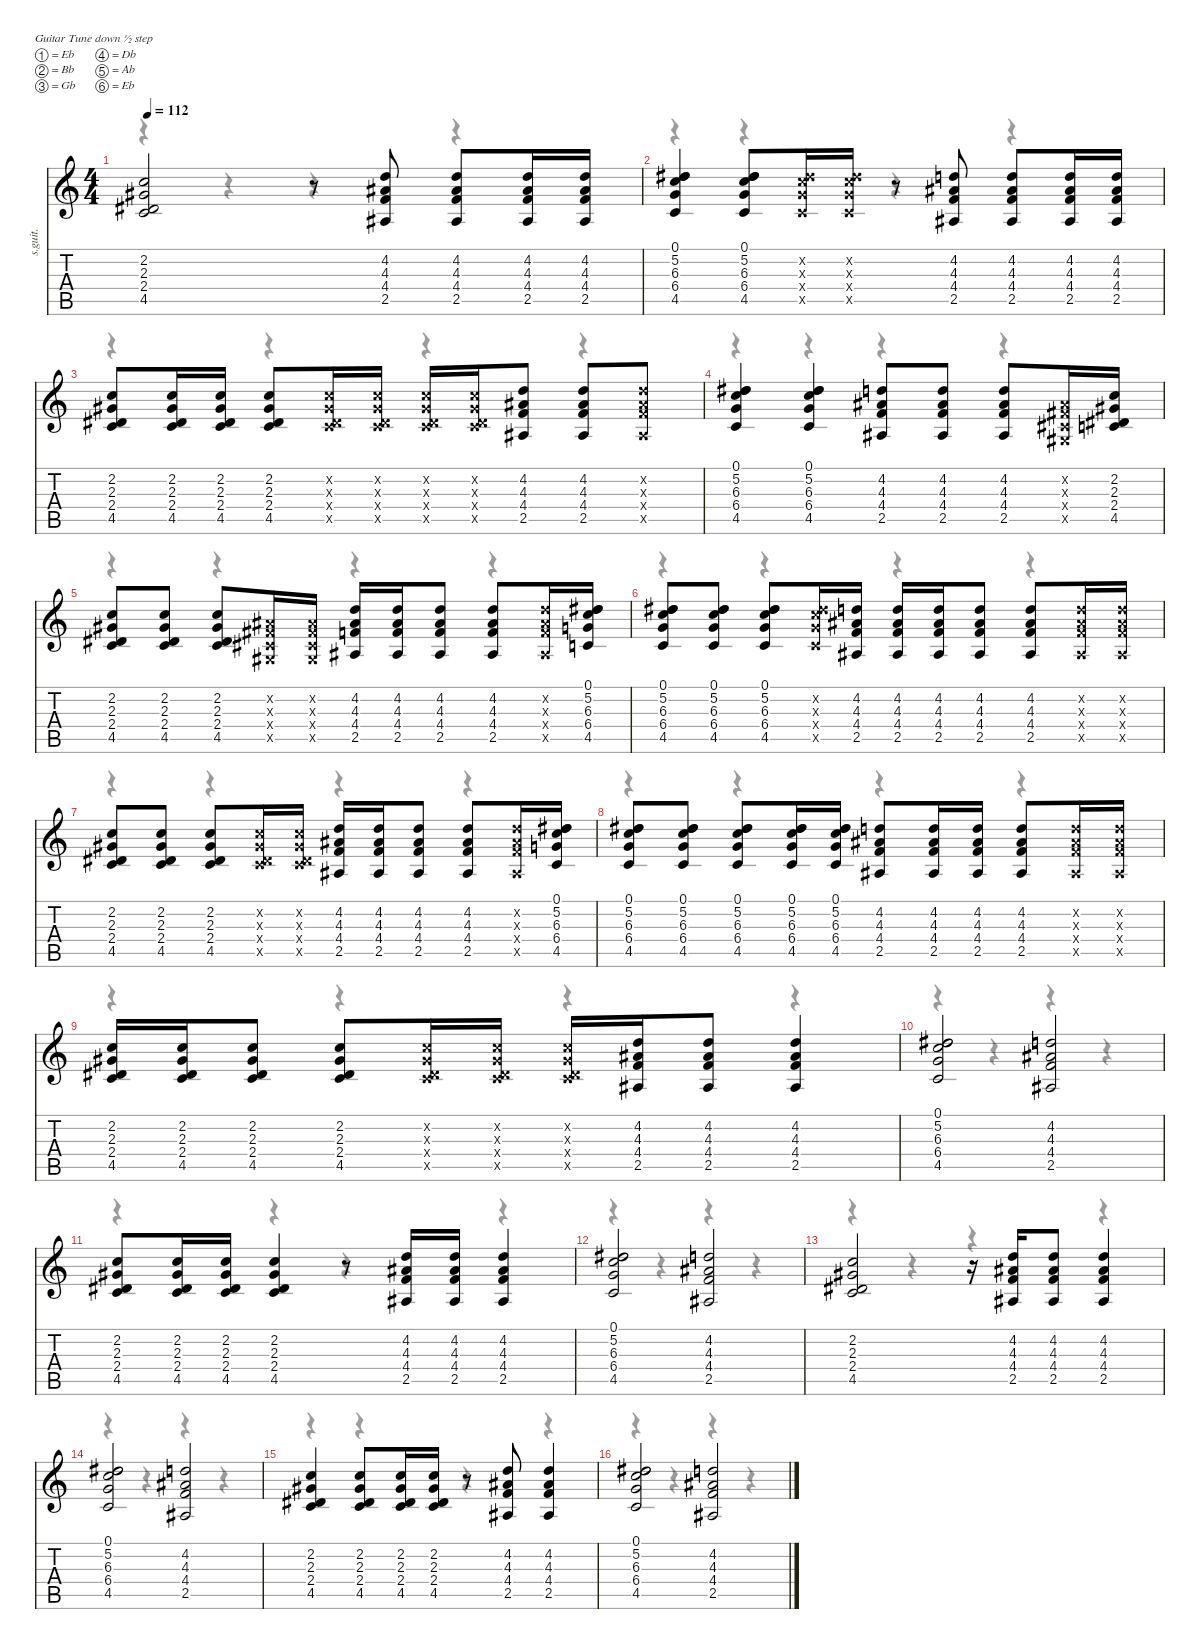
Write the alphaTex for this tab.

\defaultSystemsLayout 4
\hideDynamics
\bracketExtendMode nobrackets
\otherSystemsTrackNameOrientation horizontal
\track ("Acoustic - Dave Mason" "s.guit.") {instrument acousticguitarsteel}
\staff {score tabs}
\tuning (Eb4 Bb3 Gb3 Db3 Ab2 Eb2)
\voice
\ts (4 4)
\tempo 112
\clef g2
\ks c
(2.2 2.3{acc #} 2.4{acc #} 4.5).2{dy f} r.8 (4.2 4.3{acc #} 4.4 2.5{acc #}).8 (4.2 4.3{acc #} 4.4 2.5{acc #}).8 (4.2 4.3{acc #} 4.4 2.5{acc #}).16 (4.2 4.3{acc #} 4.4 2.5{acc #}).16 |
(0.1{acc #} 5.2{acc #} 6.3 6.4 4.5).4 (0.1{acc #} 5.2{acc #} 6.3 6.4 4.5).8 (5.2{x acc #} 6.3{x} 6.4{x} 4.5{x}).16 (5.2{x acc #} 6.3{x} 6.4{x} 4.5{x}).16 r.8 (4.2 4.3{acc #} 4.4 2.5{acc #}).8 (4.2 4.3{acc #} 4.4 2.5{acc #}).8 (4.2 4.3{acc #} 4.4 2.5{acc #}).16 (4.2 4.3{acc #} 4.4 2.5{acc #}).16 |
(2.2 2.3{acc #} 2.4{acc #} 4.5).8 (2.2 2.3{acc #} 2.4{acc #} 4.5).16 (2.2 2.3{acc #} 2.4{acc #} 4.5).16 (2.2 2.3{acc #} 2.4{acc #} 4.5).8 (2.2{x} 2.3{x acc #} 2.4{x acc #} 4.5{x}).16 (2.2{x} 2.3{x acc #} 2.4{x acc #} 4.5{x}).16 (2.2{x} 2.3{x acc #} 2.4{x acc #} 4.5{x}).16 (2.2{x} 2.3{x acc #} 2.4{x acc #} 4.5{x}).16 (4.2 4.3{acc #} 4.4 2.5{acc #}).8 (4.2 4.3{acc #} 4.4 2.5{acc #}).8 (4.2{x} 4.3{x acc #} 4.4{x} 2.5{x acc #}).8 |
(0.1{acc #} 5.2{acc #} 6.3 6.4 4.5).4 (0.1{acc #} 5.2{acc #} 6.3 6.4 4.5).4 (4.2 4.3{acc #} 4.4 2.5{acc #}).8 (4.2 4.3{acc #} 4.4 2.5{acc #}).8 (4.2 4.3{acc #} 4.4 2.5{acc #}).8 (0.2{x acc #} 0.3{x acc #} 0.4{x acc #} 0.5{x acc #}).16 (2.2 2.3{acc #} 2.4{acc #} 4.5).16 |
(2.2 2.3{acc #} 2.4{acc #} 4.5).8 (2.2 2.3{acc #} 2.4{acc #} 4.5).8 (2.2 2.3{acc #} 2.4{acc #} 4.5).8 (0.2{x acc #} 0.3{x acc #} 0.4{x acc #} 0.5{x acc #}).16 (0.2{x acc #} 0.3{x acc #} 0.4{x acc #} 0.5{x acc #}).16 (4.2 4.3{acc #} 4.4 2.5{acc #}).16 (4.2 4.3{acc #} 4.4 2.5{acc #}).16 (4.2 4.3{acc #} 4.4 2.5{acc #}).8 (4.2 4.3{acc #} 4.4 2.5{acc #}).8 (4.2{x} 4.3{x acc #} 4.4{x} 2.5{x acc #}).16 (0.1{acc #} 5.2{acc #} 6.3 6.4 4.5).16 |
(0.1{acc #} 5.2{acc #} 6.3 6.4 4.5).8 (0.1{acc #} 5.2{acc #} 6.3 6.4 4.5).8 (0.1{acc #} 5.2{acc #} 6.3 6.4 4.5).8 (5.2{x acc #} 6.3{x} 6.4{x} 4.5{x}).16 (4.2 4.3{acc #} 4.4 2.5{acc #}).16 (4.2 4.3{acc #} 4.4 2.5{acc #}).16 (4.2 4.3{acc #} 4.4 2.5{acc #}).16 (4.2 4.3{acc #} 4.4 2.5{acc #}).8 (4.2 4.3{acc #} 4.4 2.5{acc #}).8 (4.2{x} 4.3{x acc #} 4.4{x} 2.5{x acc #}).16 (4.2{x} 4.3{x acc #} 4.4{x} 2.5{x acc #}).16 |
(2.2 2.3{acc #} 2.4{acc #} 4.5).8 (2.2 2.3{acc #} 2.4{acc #} 4.5).8 (2.2 2.3{acc #} 2.4{acc #} 4.5).8 (2.2{x} 2.3{x acc #} 2.4{x acc #} 4.5{x}).16 (2.2{x} 2.3{x acc #} 2.4{x acc #} 4.5{x}).16 (4.2 4.3{acc #} 4.4 2.5{acc #}).16 (4.2 4.3{acc #} 4.4 2.5{acc #}).16 (4.2 4.3{acc #} 4.4 2.5{acc #}).8 (4.2 4.3{acc #} 4.4 2.5{acc #}).8 (4.2{x} 4.3{x acc #} 4.4{x} 2.5{x acc #}).16 (0.1{acc #} 5.2{acc #} 6.3 6.4 4.5).16 |
(0.1{acc #} 5.2{acc #} 6.3 6.4 4.5).8 (0.1{acc #} 5.2{acc #} 6.3 6.4 4.5).8 (0.1{acc #} 5.2{acc #} 6.3 6.4 4.5).8 (0.1{acc #} 5.2{acc #} 6.3 6.4 4.5).16 (0.1{acc #} 5.2{acc #} 6.3 6.4 4.5).16 (4.2 4.3{acc #} 4.4 2.5{acc #}).8 (4.2 4.3{acc #} 4.4 2.5{acc #}).16 (4.2 4.3{acc #} 4.4 2.5{acc #}).16 (4.2 4.3{acc #} 4.4 2.5{acc #}).8 (4.2{x} 4.3{x acc #} 4.4{x} 2.5{x acc #}).16 (4.2{x} 4.3{x acc #} 4.4{x} 2.5{x acc #}).16 |
(2.2 2.3{acc #} 2.4{acc #} 4.5).16 (2.2 2.3{acc #} 2.4{acc #} 4.5).16 (2.2 2.3{acc #} 2.4{acc #} 4.5).8 (2.2 2.3{acc #} 2.4{acc #} 4.5).8 (2.2{x} 2.3{x acc #} 2.4{x acc #} 4.5{x}).16 (2.2{x} 2.3{x acc #} 2.4{x acc #} 4.5{x}).16 (2.2{x} 2.3{x acc #} 2.4{x acc #} 4.5{x}).16 (4.2 4.3{acc #} 4.4 2.5{acc #}).16 (4.2 4.3{acc #} 4.4 2.5{acc #}).8 (4.2 4.3{acc #} 4.4 2.5{acc #}).4 |
(0.1{acc #} 5.2{acc #} 6.3 6.4 4.5).2 (4.2 4.3{acc #} 4.4 2.5{acc #}).2 |
(2.2 2.3{acc #} 2.4{acc #} 4.5).8 (2.2 2.3{acc #} 2.4{acc #} 4.5).16 (2.2 2.3{acc #} 2.4{acc #} 4.5).16 (2.2 2.3{acc #} 2.4{acc #} 4.5).4 r.8 (4.2 4.3{acc #} 4.4 2.5{acc #}).16 (4.2 4.3{acc #} 4.4 2.5{acc #}).16 (4.2 4.3{acc #} 4.4 2.5{acc #}).4 |
(0.1{acc #} 5.2{acc #} 6.3 6.4 4.5).2 (4.2 4.3{acc #} 4.4 2.5{acc #}).2 |
(2.2 2.3{acc #} 2.4{acc #} 4.5).2 r.16 (4.2 4.3{acc #} 4.4 2.5{acc #}).16 (4.2 4.3{acc #} 4.4 2.5{acc #}).8 (4.2 4.3{acc #} 4.4 2.5{acc #}).4 |
(0.1{acc #} 5.2{acc #} 6.3 6.4 4.5).2 (4.2 4.3{acc #} 4.4 2.5{acc #}).2 |
(2.2 2.3{acc #} 2.4{acc #} 4.5).4 (2.2 2.3{acc #} 2.4{acc #} 4.5).8 (2.2 2.3{acc #} 2.4{acc #} 4.5).16 (2.2 2.3{acc #} 2.4{acc #} 4.5).16 r.8 (4.2 4.3{acc #} 4.4 2.5{acc #}).8 (4.2 4.3{acc #} 4.4 2.5{acc #}).4 |
(0.1{acc #} 5.2{acc #} 6.3 6.4 4.5).2 (4.2 4.3{acc #} 4.4 2.5{acc #}).2
\voice
\clef g2
\ottava regular
\simile none
\ks c
r.4{dy mf} r.4 r.4 r.4 |
r.4 r.4 r.4 r.4 |
r.4 r.4 r.4 r.4 |
r.4 r.4 r.4 r.4 |
r.4 r.4 r.4 r.4 |
r.4 r.4 r.4 r.4 |
r.4 r.4 r.4 r.4 |
r.4 r.4 r.4 r.4 |
r.4 r.4 r.4 r.4 |
r.4 r.4 r.4 r.4 |
r.4 r.4 r.4 r.4 |
r.4 r.4 r.4 r.4 |
r.4 r.4 r.4 r.4 |
r.4 r.4 r.4 r.4 |
r.4 r.4 r.4 r.4 |
r.4 r.4 r.4 r.4
